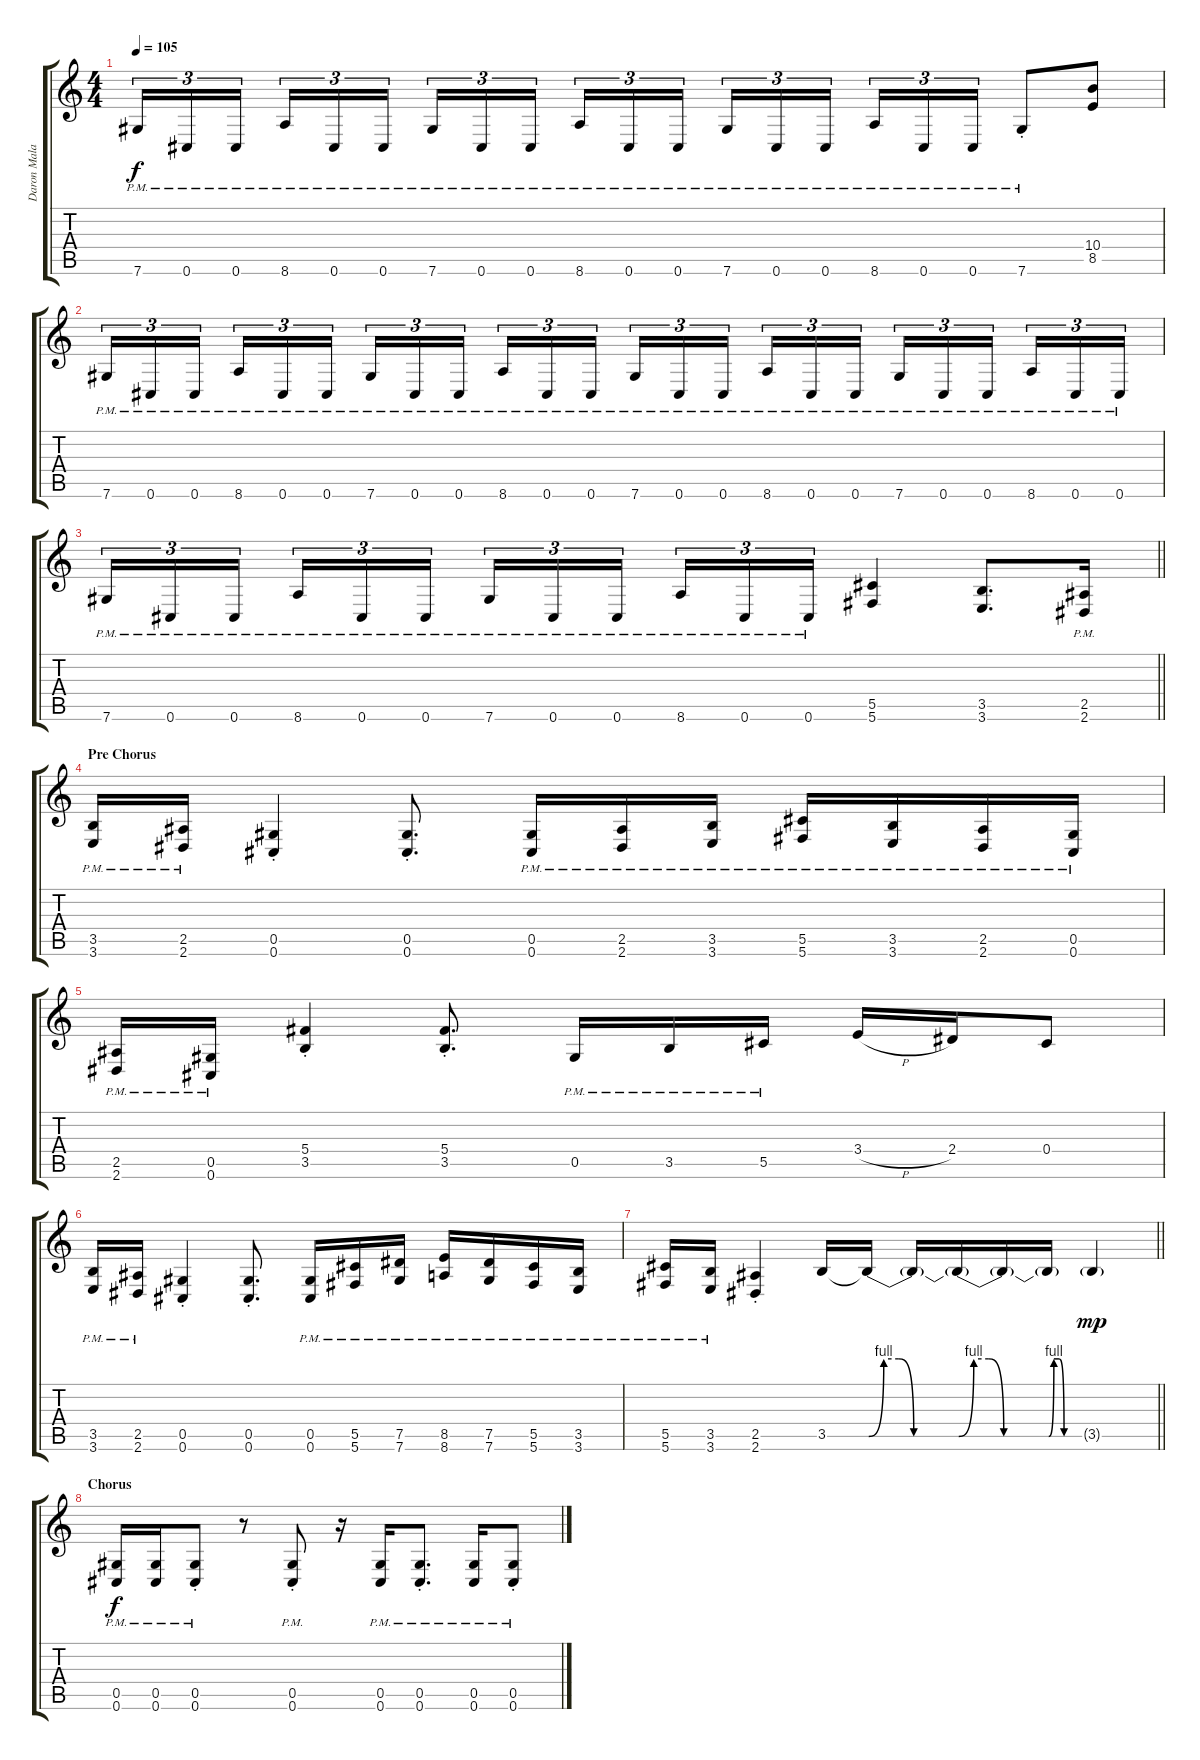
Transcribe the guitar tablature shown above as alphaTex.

\track ("Daron Malakian" "Daron Mala") {instrument distortionguitar}
\staff {score tabs}
\tuning (Eb4 Bb3 Gb3 Db3 Ab2 Db2) {hide}
\ts (4 4)
\tempo 105
\clef g2
\ks c
7.6{pm}.16{tu (3 2) dy f} 0.6{pm}.16{tu (3 2)} 0.6{pm}.16{tu (3 2) beam splitsecondary} 8.6{pm}.16{tu (3 2)} 0.6{pm}.16{tu (3 2)} 0.6{pm}.16{tu (3 2)} 7.6{pm}.16{tu (3 2)} 0.6{pm}.16{tu (3 2)} 0.6{pm}.16{tu (3 2) beam splitsecondary} 8.6{pm}.16{tu (3 2)} 0.6{pm}.16{tu (3 2)} 0.6{pm}.16{tu (3 2)} 7.6{pm}.16{tu (3 2)} 0.6{pm}.16{tu (3 2)} 0.6{pm}.16{tu (3 2) beam splitsecondary} 8.6{pm}.16{tu (3 2)} 0.6{pm}.16{tu (3 2)} 0.6{pm}.16{tu (3 2)} 7.6{pm st}.8 (10.4 8.5).8 |
7.6{pm}.16{tu (3 2)} 0.6{pm}.16{tu (3 2)} 0.6{pm}.16{tu (3 2) beam splitsecondary} 8.6{pm}.16{tu (3 2)} 0.6{pm}.16{tu (3 2)} 0.6{pm}.16{tu (3 2)} 7.6{pm}.16{tu (3 2)} 0.6{pm}.16{tu (3 2)} 0.6{pm}.16{tu (3 2) beam splitsecondary} 8.6{pm}.16{tu (3 2)} 0.6{pm}.16{tu (3 2)} 0.6{pm}.16{tu (3 2)} 7.6{pm}.16{tu (3 2)} 0.6{pm}.16{tu (3 2)} 0.6{pm}.16{tu (3 2) beam splitsecondary} 8.6{pm}.16{tu (3 2)} 0.6{pm}.16{tu (3 2)} 0.6{pm}.16{tu (3 2)} 7.6{pm}.16{tu (3 2)} 0.6{pm}.16{tu (3 2)} 0.6{pm}.16{tu (3 2) beam splitsecondary} 8.6{pm}.16{tu (3 2)} 0.6{pm}.16{tu (3 2)} 0.6{pm}.16{tu (3 2)} |
\barLineRight lightlight
7.6{pm}.16{tu (3 2)} 0.6{pm}.16{tu (3 2)} 0.6{pm}.16{tu (3 2) beam splitsecondary} 8.6{pm}.16{tu (3 2)} 0.6{pm}.16{tu (3 2)} 0.6{pm}.16{tu (3 2)} 7.6{pm}.16{tu (3 2)} 0.6{pm}.16{tu (3 2)} 0.6{pm}.16{tu (3 2) beam splitsecondary} 8.6{pm}.16{tu (3 2)} 0.6{pm}.16{tu (3 2)} 0.6{pm}.16{tu (3 2)} (5.5 5.6).4 (3.5 3.6).8{d} (2.5{pm} 2.6).16 |
\section ("" "Pre Chorus")
(3.5{pm} 3.6{pm}).16 (2.5{pm} 2.6{pm}).16 (0.5{st} 0.6{st}).4 (0.5{st} 0.6{st}).8{d} (0.5{pm} 0.6{pm}).16 (2.5{pm} 2.6{pm}).16 (3.5{pm} 3.6{pm}).16 (5.5{pm} 5.6{pm}).16 (3.5{pm} 3.6{pm}).16 (2.5{pm} 2.6{pm}).16 (0.5{pm} 0.6{pm}).16 |
(2.5{pm} 2.6{pm}).16 (0.5{pm} 0.6{pm}).16 (5.4{st} 3.5{st}).4 (5.4{st} 3.5{st}).8{d} 0.5{pm}.16 3.5{pm}.16 5.5{pm}.16 3.4{h}.16 2.4.16 0.4.8 |
(3.5{pm} 3.6{pm}).16 (2.5{pm} 2.6{pm}).16 (0.5{st} 0.6{st}).4 (0.5{st} 0.6{st}).8{d} (0.5{pm} 0.6{pm}).16 (5.5{pm} 5.6{pm}).16 (7.5{pm} 7.6{pm}).16 (8.5{pm} 8.6{pm}).16 (7.5{pm} 7.6{pm}).16 (5.5{pm} 5.6{pm}).16 (3.5{pm} 3.6{pm}).16 |
\barLineRight lightlight
(5.5{pm} 5.6{pm}).16 (3.5{pm} 3.6{pm}).16 (2.5{st} 2.6{st}).4 3.5.16 3.5{be (custom 0 0 10 4 20 4 30 0 60 0) t}.16 3.5{t}.16 3.5{be (custom 0 0 10 4 20 4 30 0 60 0) t}.16 3.5{t}.16 3.5{be (custom 0 0 10 4 20 4 30 0 60 0) t}.16 3.5{g}.4{dy mp} |
\section ("" "Chorus")
(0.5{pm} 0.6{pm}).16{dy f} (0.5{pm} 0.6{pm}).16 (0.5{pm st} 0.6{pm st}).8 r.8 (0.5{st} 0.6{pm st}).8 r.16 (0.5{pm} 0.6{pm}).16 (0.5{pm st} 0.6{pm st}).8{d} (0.5{pm} 0.6{pm}).16 (0.5{pm st} 0.6{pm st}).8
